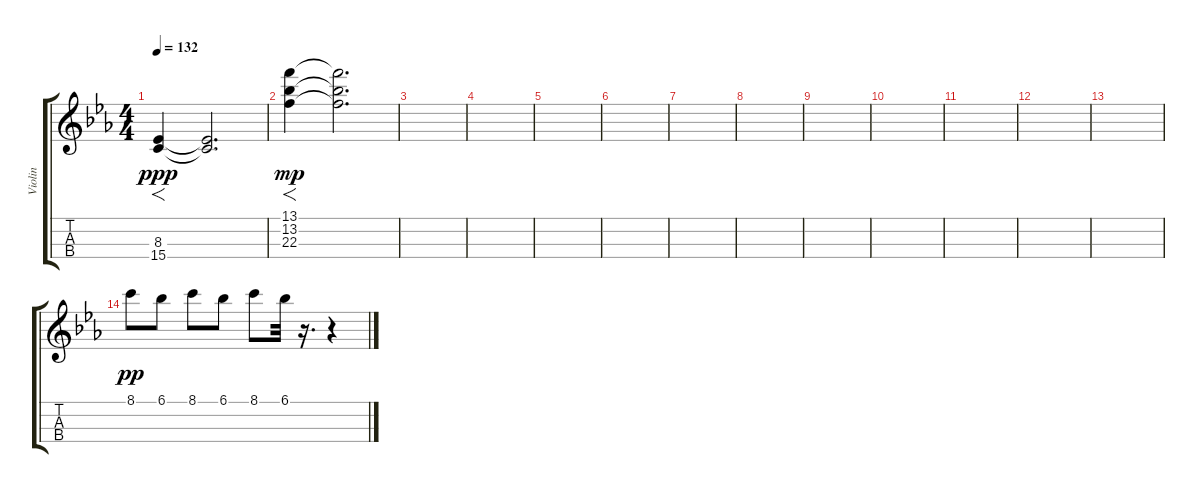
\track ("Violin" "Violin") {instrument violin}
\staff {score tabs}
\tuning (E5 A4 G3 A2) {hide}
\ts (4 4)
\tempo 132
\clef g2
\ks eb
(8.3 15.4).4{f dy ppp} (8.3{t} 15.4{t}).2{d} |
(13.1 13.2 22.3).4{f dy mp} (13.1{t} 13.2{t} 22.3{t}).2{d} |
|
|
|
|
|
|
|
|
|
|
|
8.1.8{dy pp} 6.1.8 8.1.8 6.1.8 8.1.8 6.1.32 r.16{d} r.4
